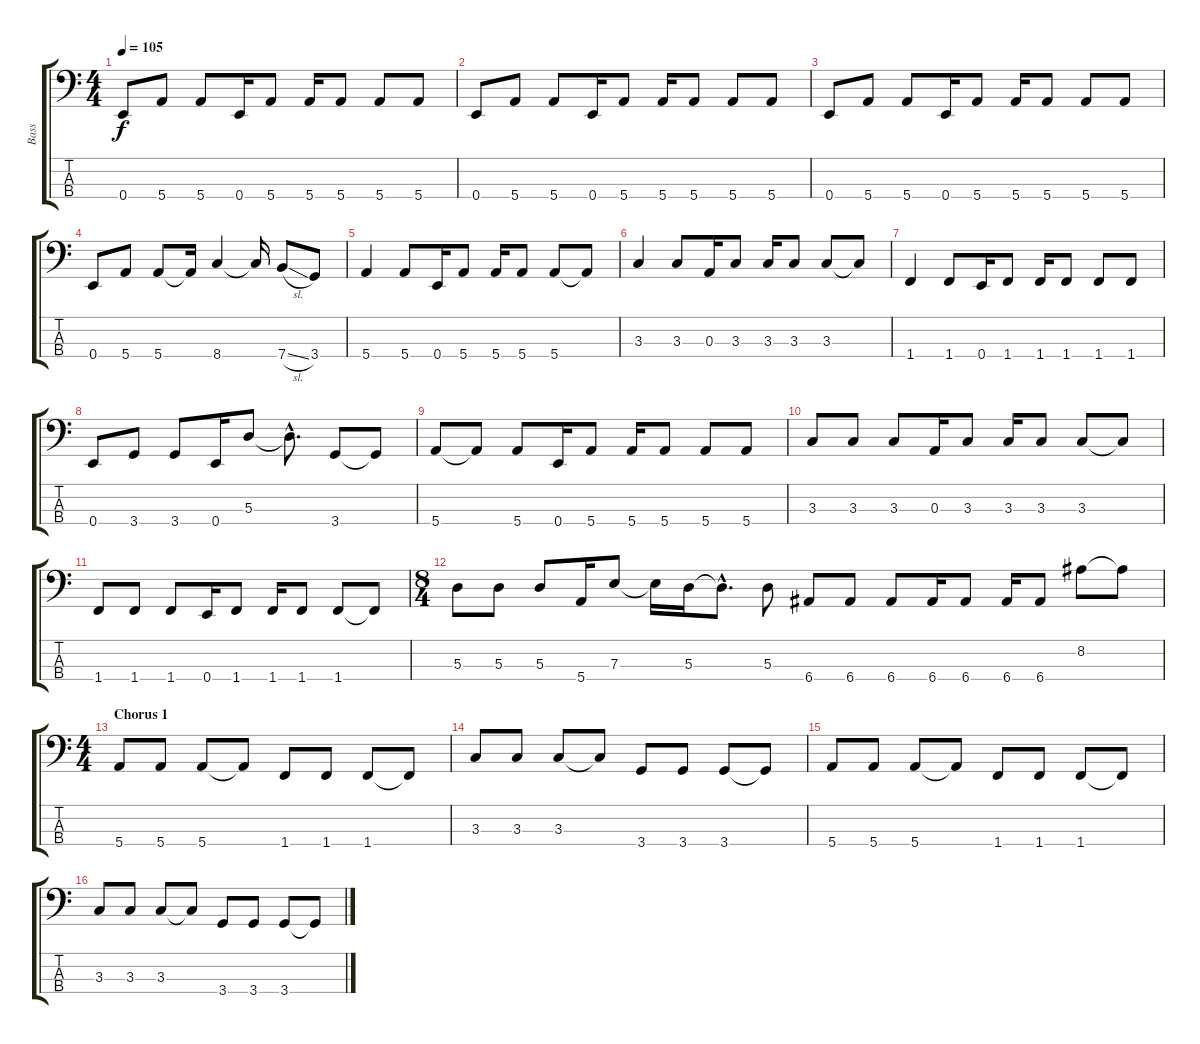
\track ("Bass" "Bass") {instrument electricbassfinger}
\staff {score tabs}
\tuning (G2 D2 A1 E1) {hide}
\ts (4 4)
\tempo 105
\clef f4
\ks c
0.4.8{dy f} 5.4.8 5.4.8 0.4.16 5.4.8 5.4.16 5.4.8 5.4.8 5.4.8 |
0.4.8 5.4.8 5.4.8 0.4.16 5.4.8 5.4.16 5.4.8 5.4.8 5.4.8 |
0.4.8 5.4.8 5.4.8 0.4.16 5.4.8 5.4.16 5.4.8 5.4.8 5.4.8 |
0.4.8 5.4.8 5.4.8 5.4{t}.16 8.4.4 8.4{t}.16 7.4{sl}.8 3.4.8 |
5.4.4 5.4.8 0.4.16 5.4.8 5.4.16 5.4.8 5.4.8 5.4{t}.8 |
3.3.4 3.3.8 0.3.16 3.3.8 3.3.16 3.3.8 3.3.8 3.3{t}.8 |
1.4.4 1.4.8 0.4.16 1.4.8 1.4.16 1.4.8 1.4.8 1.4.8 |
0.4.8 3.4.8 3.4.8 0.4.16 5.3.8 5.3{hac t}.8{d} 3.4.8 3.4{t}.8 |
5.4.8 5.4{t}.8 5.4.8 0.4.16 5.4.8 5.4.16 5.4.8 5.4.8 5.4.8 |
3.3.8 3.3.8 3.3.8 0.3.16 3.3.8 3.3.16 3.3.8 3.3.8 3.3{t}.8 |
1.4.8 1.4.8 1.4.8 0.4.16 1.4.8 1.4.16 1.4.8 1.4.8 1.4{t}.8 |
\ts (8 4)
5.3.8 5.3.8 5.3.8 5.4.16 7.3.8 7.3{t}.16 5.3.16 5.3{hac t}.8{d} 5.3.8 6.4.8 6.4.8 6.4.8 6.4.16 6.4.8 6.4.16 6.4.8 8.2.8 8.2{t}.8 |
\ts (4 4)
\section ("" "Chorus 1")
5.4.8 5.4.8 5.4.8 5.4{t}.8 1.4.8 1.4.8 1.4.8 1.4{t}.8 |
3.3.8 3.3.8 3.3.8 3.3{t}.8 3.4.8 3.4.8 3.4.8 3.4{t}.8 |
5.4.8 5.4.8 5.4.8 5.4{t}.8 1.4.8 1.4.8 1.4.8 1.4{t}.8 |
3.3.8 3.3.8 3.3.8 3.3{t}.8 3.4.8 3.4.8 3.4.8 3.4{t}.8
